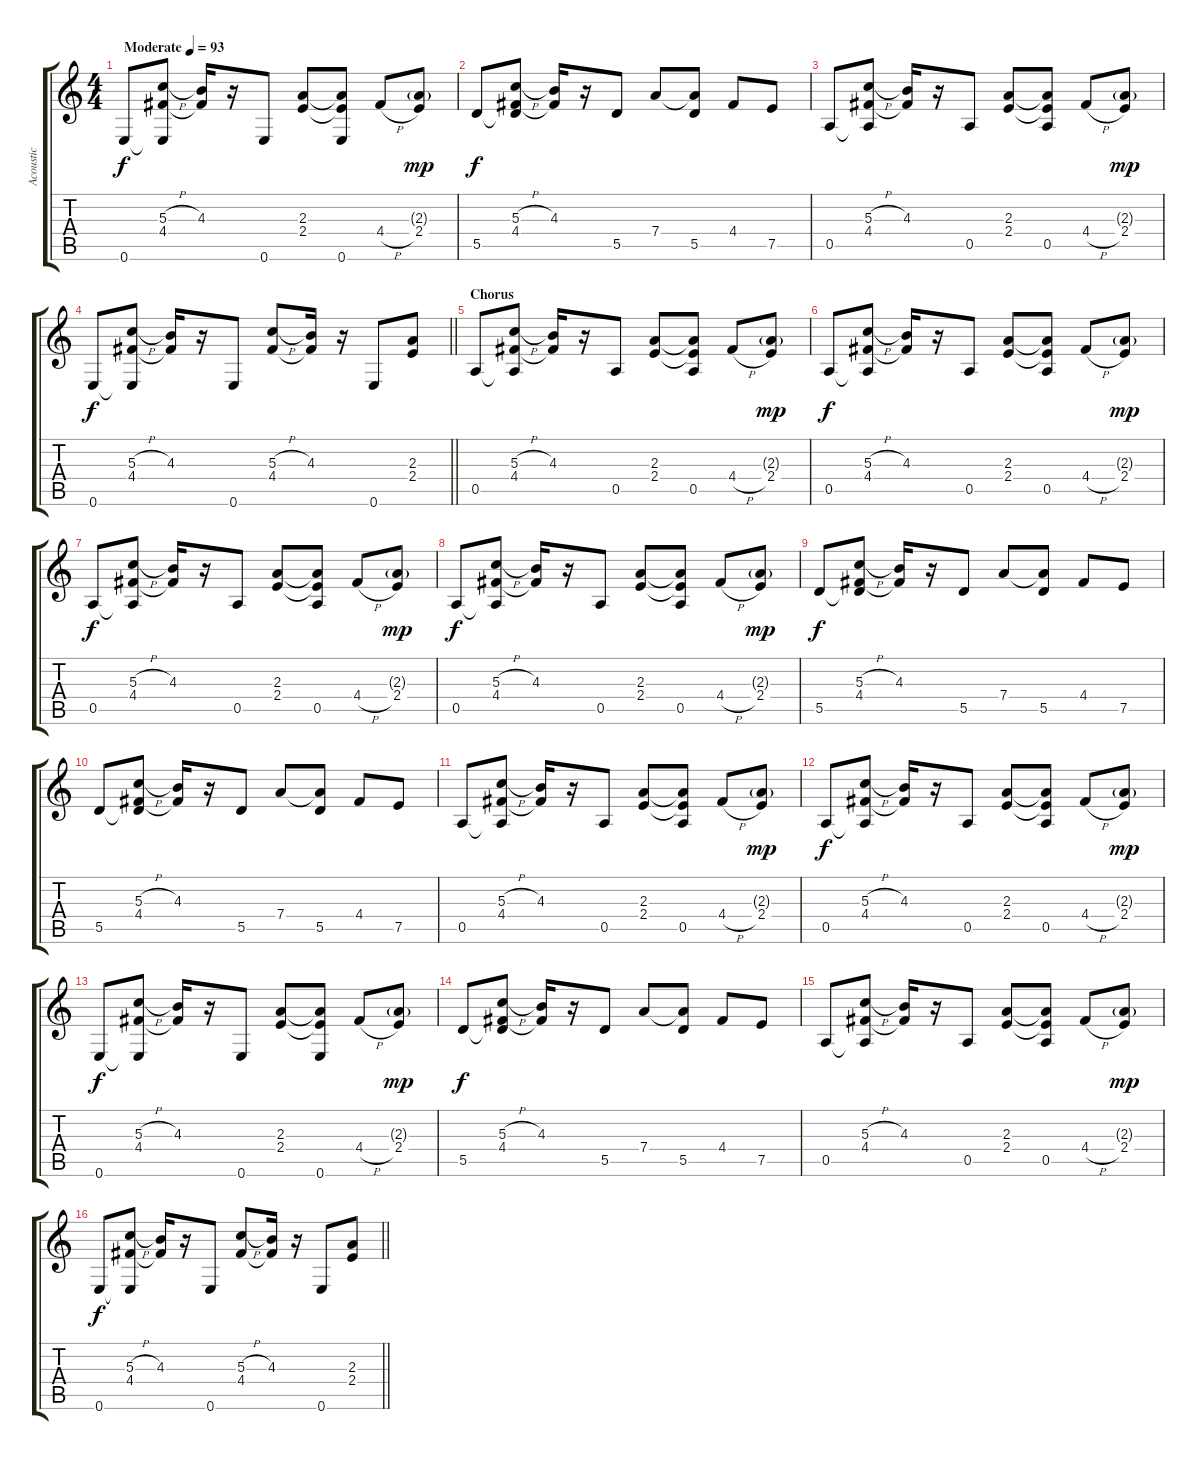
\track ("Acoustic" "Acoustic") {instrument acousticguitarsteel}
\staff {score tabs}
\tuning (E4 B3 G3 D3 A2 E2) {hide}
\ts (4 4)
\tempo (93 "Moderate")
\clef g2
\ks c
0.6.8{dy f instrument acousticguitarsteel} (5.3{h} 4.4 0.6{t}).8 (4.3 4.4{t}).16 r.16 0.6.8 (2.3 2.4).8 (2.3{t} 2.4{t} 0.6).8 4.4{h}.8 (2.3{g} 2.4).8{dy mp} |
5.5.8{dy f} (5.3{h} 4.4 5.5{t}).8 (4.3 4.4{t}).16 r.16 5.5.8 7.4.8 (7.4{t} 5.5).8 4.4.8 7.5.8 |
0.5.8 (5.3{h} 4.4 0.5{t}).8 (4.3 4.4{t}).16 r.16 0.5.8 (2.3 2.4).8 (2.3{t} 2.4{t} 0.5).8 4.4{h}.8 (2.3{g} 2.4).8{dy mp} |
\barLineRight lightlight
0.6.8{dy f} (5.3{h} 4.4 0.6{t}).8 (4.3 4.4{t}).16 r.16 0.6.8 (5.3{h} 4.4).8 (4.3 4.4{t}).16 r.16 0.6.8 (2.3 2.4).8 |
\section ("" "Chorus")
0.5.8 (5.3{h} 4.4 0.5{t}).8 (4.3 4.4{t}).16 r.16 0.5.8 (2.3 2.4).8 (2.3{t} 2.4{t} 0.5).8 4.4{h}.8 (2.3{g} 2.4).8{dy mp} |
0.5.8{dy f} (5.3{h} 4.4 0.5{t}).8 (4.3 4.4{t}).16 r.16 0.5.8 (2.3 2.4).8 (2.3{t} 2.4{t} 0.5).8 4.4{h}.8 (2.3{g} 2.4).8{dy mp} |
0.5.8{dy f} (5.3{h} 4.4 0.5{t}).8 (4.3 4.4{t}).16 r.16 0.5.8 (2.3 2.4).8 (2.3{t} 2.4{t} 0.5).8 4.4{h}.8 (2.3{g} 2.4).8{dy mp} |
0.5.8{dy f} (5.3{h} 4.4 0.5{t}).8 (4.3 4.4{t}).16 r.16 0.5.8 (2.3 2.4).8 (2.3{t} 2.4{t} 0.5).8 4.4{h}.8 (2.3{g} 2.4).8{dy mp} |
5.5.8{dy f} (5.3{h} 4.4 5.5{t}).8 (4.3 4.4{t}).16 r.16 5.5.8 7.4.8 (7.4{t} 5.5).8 4.4.8 7.5.8 |
5.5.8 (5.3{h} 4.4 5.5{t}).8 (4.3 4.4{t}).16 r.16 5.5.8 7.4.8 (7.4{t} 5.5).8 4.4.8 7.5.8 |
0.5.8 (5.3{h} 4.4 0.5{t}).8 (4.3 4.4{t}).16 r.16 0.5.8 (2.3 2.4).8 (2.3{t} 2.4{t} 0.5).8 4.4{h}.8 (2.3{g} 2.4).8{dy mp} |
0.5.8{dy f} (5.3{h} 4.4 0.5{t}).8 (4.3 4.4{t}).16 r.16 0.5.8 (2.3 2.4).8 (2.3{t} 2.4{t} 0.5).8 4.4{h}.8 (2.3{g} 2.4).8{dy mp} |
0.6.8{dy f} (5.3{h} 4.4 0.6{t}).8 (4.3 4.4{t}).16 r.16 0.6.8 (2.3 2.4).8 (2.3{t} 2.4{t} 0.6).8 4.4{h}.8 (2.3{g} 2.4).8{dy mp} |
5.5.8{dy f} (5.3{h} 4.4 5.5{t}).8 (4.3 4.4{t}).16 r.16 5.5.8 7.4.8 (7.4{t} 5.5).8 4.4.8 7.5.8 |
0.5.8 (5.3{h} 4.4 0.5{t}).8 (4.3 4.4{t}).16 r.16 0.5.8 (2.3 2.4).8 (2.3{t} 2.4{t} 0.5).8 4.4{h}.8 (2.3{g} 2.4).8{dy mp} |
\barLineRight lightlight
0.6.8{dy f} (5.3{h} 4.4 0.6{t}).8 (4.3 4.4{t}).16 r.16 0.6.8 (5.3{h} 4.4).8 (4.3 4.4{t}).16 r.16 0.6.8 (2.3 2.4).8
